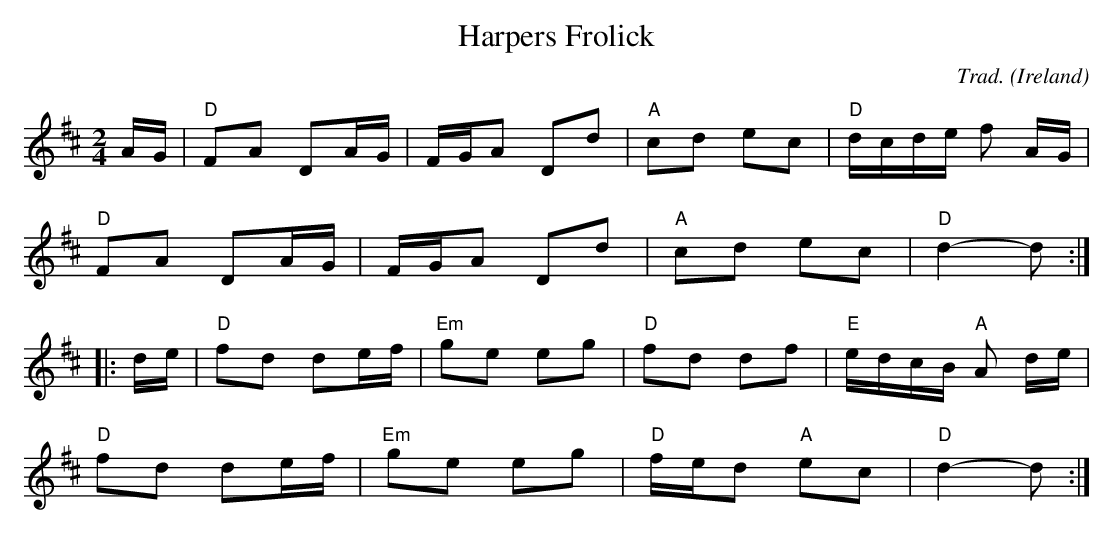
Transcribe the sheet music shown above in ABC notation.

X:1
T: Harpers Frolick
C: Trad.
O: Ireland
M: 2/4
L: 1/16
K: D
AG |\
"D"F2A2 D2AG | FGA2 D2d2 | "A"c2d2 e2c2 | "D"dcde f2 AG |
"D"F2A2 D2AG | FGA2 D2d2 | "A"c2d2 e2c2 | "D"d4- d2 :|
|: de |\
"D"f2d2 d2ef | "Em"g2e2 e2g2 | "D"f2d2 d2f2 | "E"edcB "A"A2 de |
"D"f2d2 d2ef | "Em"g2e2 e2g2 | "D"fed2 "A"e2c2 | "D"d4- d2 :|
